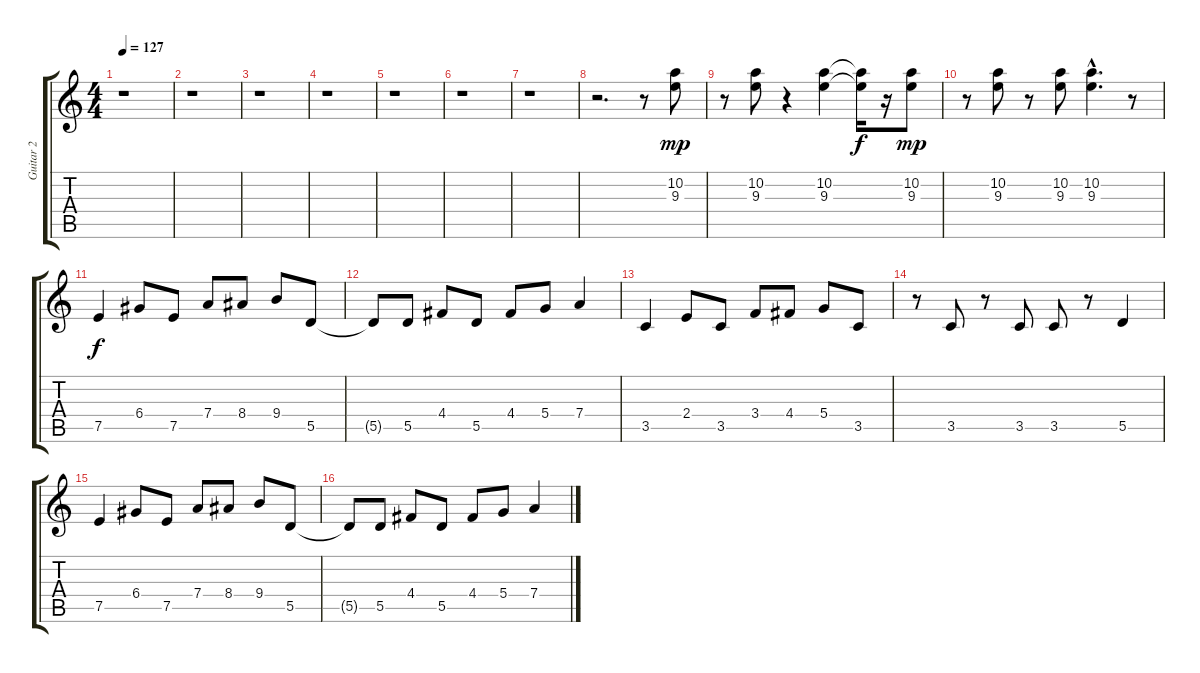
\track ("Guitar 2" "Guitar 2") {instrument overdrivenguitar}
\staff {score tabs}
\tuning (E4 B3 G3 D3 A2 E2) {hide}
\ts (4 4)
\tempo 127
\clef g2
\ks c
r.1{dy mp instrument overdrivenguitar} |
r.1 |
r.1 |
r.1 |
r.1 |
r.1 |
r.1 |
r.2{d} r.8 (10.2 9.3).8 |
r.8 (10.2 9.3).8 r.4 (10.2 9.3).4 (10.2{t} 9.3{t}).16{dy f} r.16 (10.2 9.3).8{dy mp} |
r.8 (10.2 9.3).8 r.8 (10.2 9.3).8 (10.2{hac} 9.3{hac}).4{d} r.8 |
7.5.4{dy f} 6.4.8 7.5.8 7.4.8 8.4.8 9.4.8 5.5.8 |
5.5{t}.8 5.5.8 4.4.8 5.5.8 4.4.8 5.4.8 7.4.4 |
3.5.4 2.4.8 3.5.8 3.4.8 4.4.8 5.4.8 3.5.8 |
r.8 3.5.8 r.8 3.5.8 3.5.8 r.8 5.5.4 |
7.5.4 6.4.8 7.5.8 7.4.8 8.4.8 9.4.8 5.5.8 |
5.5{t}.8 5.5.8 4.4.8 5.5.8 4.4.8 5.4.8 7.4.4
